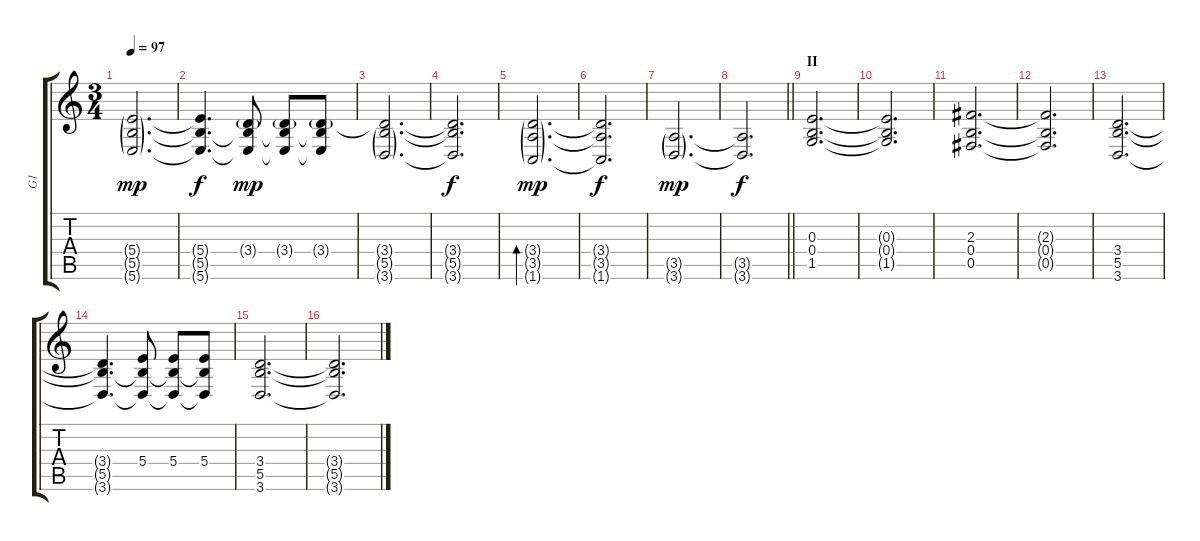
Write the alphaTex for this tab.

\track ("G1" "G1") {instrument distortionguitar}
\staff {score tabs}
\tuning (Db4 Ab3 E3 B2 Gb2 B1) {hide}
\ts (3 4)
\tempo 97
\clef g2
\ks c
(5.4{g} 5.5{g} 5.6{g}).2{d dy mp} |
(5.4{t} 5.5{t} 5.6{t}).4{d dy f} (3.4{g} 5.5{t} 5.6{t}).8{dy mp} (3.4{g} 5.5{t} 5.6{t}).8 (3.4{g} 5.5{t} 5.6{t}).8 |
(3.4{t} 5.5{g} 3.6{g}).2{d} |
(3.4{t} 5.5{t} 3.6{t}).2{d dy f} |
(3.4{g} 3.5{g} 1.6{g}).2{d bd 240 dy mp} |
(3.4{t} 3.5{t} 1.6{t}).2{d dy f} |
(3.5{g} 3.6{g}).2{d dy mp} |
\barLineRight lightlight
(3.5{t} 3.6{t}).2{d dy f} |
\section ("" "II")
(0.3 0.4 1.5).2{d} |
(0.3{t} 0.4{t} 1.5{t}).2{d} |
(2.3 0.4 0.5).2{d} |
(2.3{t} 0.4{t} 0.5{t}).2{d} |
(3.4 5.5 3.6).2{d} |
(3.4{t} 5.5{t} 3.6{t}).4{d} (5.4 5.5{t} 3.6{t}).8 (5.4 5.5{t} 3.6{t}).8 (5.4 5.5{t} 3.6{t}).8 |
(3.4 5.5 3.6).2{d} |
(3.4{t} 5.5{t} 3.6{t}).2{d}
